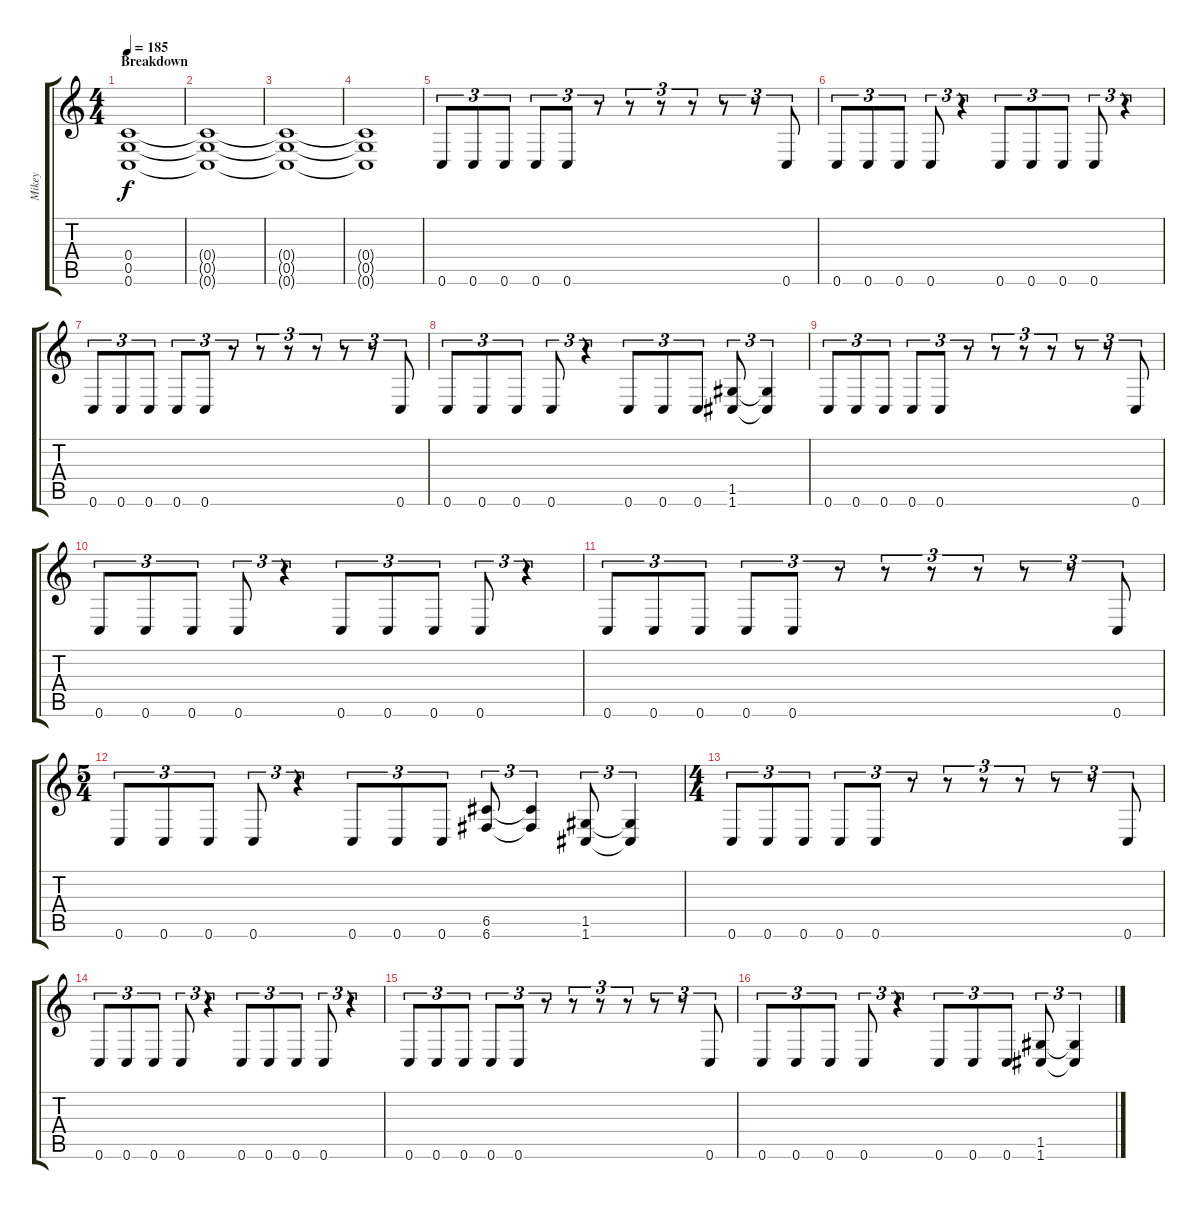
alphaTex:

\track ("Mikey" "Mikey") {instrument overdrivenguitar}
\staff {score tabs}
\tuning (D4 A3 F3 C3 G2 C2) {hide}
\ts (4 4)
\section ("" "Breakdown")
\tempo 185
\clef g2
\ks c
(0.4 0.5 0.6).1{dy f} |
(0.4{t} 0.5{t} 0.6{t}).1 |
(0.4{t} 0.5{t} 0.6{t}).1 |
(0.4{t} 0.5{t} 0.6{t}).1 |
0.6.8{tu (3 2)} 0.6.8{tu (3 2)} 0.6.8{tu (3 2)} 0.6.8{tu (3 2)} 0.6.8{tu (3 2)} r.8{tu (3 2)} r.8{tu (3 2)} r.8{tu (3 2)} r.8{tu (3 2)} r.8{tu (3 2)} r.8{tu (3 2)} 0.6.8{tu (3 2)} |
0.6.8{tu (3 2)} 0.6.8{tu (3 2)} 0.6.8{tu (3 2)} 0.6.8{tu (3 2)} r.4{tu (3 2)} 0.6.8{tu (3 2)} 0.6.8{tu (3 2)} 0.6.8{tu (3 2)} 0.6.8{tu (3 2)} r.4{tu (3 2)} |
0.6.8{tu (3 2)} 0.6.8{tu (3 2)} 0.6.8{tu (3 2)} 0.6.8{tu (3 2)} 0.6.8{tu (3 2)} r.8{tu (3 2)} r.8{tu (3 2)} r.8{tu (3 2)} r.8{tu (3 2)} r.8{tu (3 2)} r.8{tu (3 2)} 0.6.8{tu (3 2)} |
0.6.8{tu (3 2)} 0.6.8{tu (3 2)} 0.6.8{tu (3 2)} 0.6.8{tu (3 2)} r.4{tu (3 2)} 0.6.8{tu (3 2)} 0.6.8{tu (3 2)} 0.6.8{tu (3 2)} (1.5 1.6).8{tu (3 2)} (1.5{t} 1.6{t}).4{tu (3 2)} |
0.6.8{tu (3 2)} 0.6.8{tu (3 2)} 0.6.8{tu (3 2)} 0.6.8{tu (3 2)} 0.6.8{tu (3 2)} r.8{tu (3 2)} r.8{tu (3 2)} r.8{tu (3 2)} r.8{tu (3 2)} r.8{tu (3 2)} r.8{tu (3 2)} 0.6.8{tu (3 2)} |
0.6.8{tu (3 2)} 0.6.8{tu (3 2)} 0.6.8{tu (3 2)} 0.6.8{tu (3 2)} r.4{tu (3 2)} 0.6.8{tu (3 2)} 0.6.8{tu (3 2)} 0.6.8{tu (3 2)} 0.6.8{tu (3 2)} r.4{tu (3 2)} |
0.6.8{tu (3 2)} 0.6.8{tu (3 2)} 0.6.8{tu (3 2)} 0.6.8{tu (3 2)} 0.6.8{tu (3 2)} r.8{tu (3 2)} r.8{tu (3 2)} r.8{tu (3 2)} r.8{tu (3 2)} r.8{tu (3 2)} r.8{tu (3 2)} 0.6.8{tu (3 2)} |
\ts (5 4)
0.6.8{tu (3 2)} 0.6.8{tu (3 2)} 0.6.8{tu (3 2)} 0.6.8{tu (3 2)} r.4{tu (3 2)} 0.6.8{tu (3 2)} 0.6.8{tu (3 2)} 0.6.8{tu (3 2)} (6.5 6.6).8{tu (3 2)} (6.5{t} 6.6{t}).4{tu (3 2)} (1.5 1.6).8{tu (3 2)} (1.5{t} 1.6{t}).4{tu (3 2)} |
\ts (4 4)
0.6.8{tu (3 2)} 0.6.8{tu (3 2)} 0.6.8{tu (3 2)} 0.6.8{tu (3 2)} 0.6.8{tu (3 2)} r.8{tu (3 2)} r.8{tu (3 2)} r.8{tu (3 2)} r.8{tu (3 2)} r.8{tu (3 2)} r.8{tu (3 2)} 0.6.8{tu (3 2)} |
0.6.8{tu (3 2)} 0.6.8{tu (3 2)} 0.6.8{tu (3 2)} 0.6.8{tu (3 2)} r.4{tu (3 2)} 0.6.8{tu (3 2)} 0.6.8{tu (3 2)} 0.6.8{tu (3 2)} 0.6.8{tu (3 2)} r.4{tu (3 2)} |
0.6.8{tu (3 2)} 0.6.8{tu (3 2)} 0.6.8{tu (3 2)} 0.6.8{tu (3 2)} 0.6.8{tu (3 2)} r.8{tu (3 2)} r.8{tu (3 2)} r.8{tu (3 2)} r.8{tu (3 2)} r.8{tu (3 2)} r.8{tu (3 2)} 0.6.8{tu (3 2)} |
0.6.8{tu (3 2)} 0.6.8{tu (3 2)} 0.6.8{tu (3 2)} 0.6.8{tu (3 2)} r.4{tu (3 2)} 0.6.8{tu (3 2)} 0.6.8{tu (3 2)} 0.6.8{tu (3 2)} (1.5 1.6).8{tu (3 2)} (1.5{t} 1.6{t}).4{tu (3 2)}
